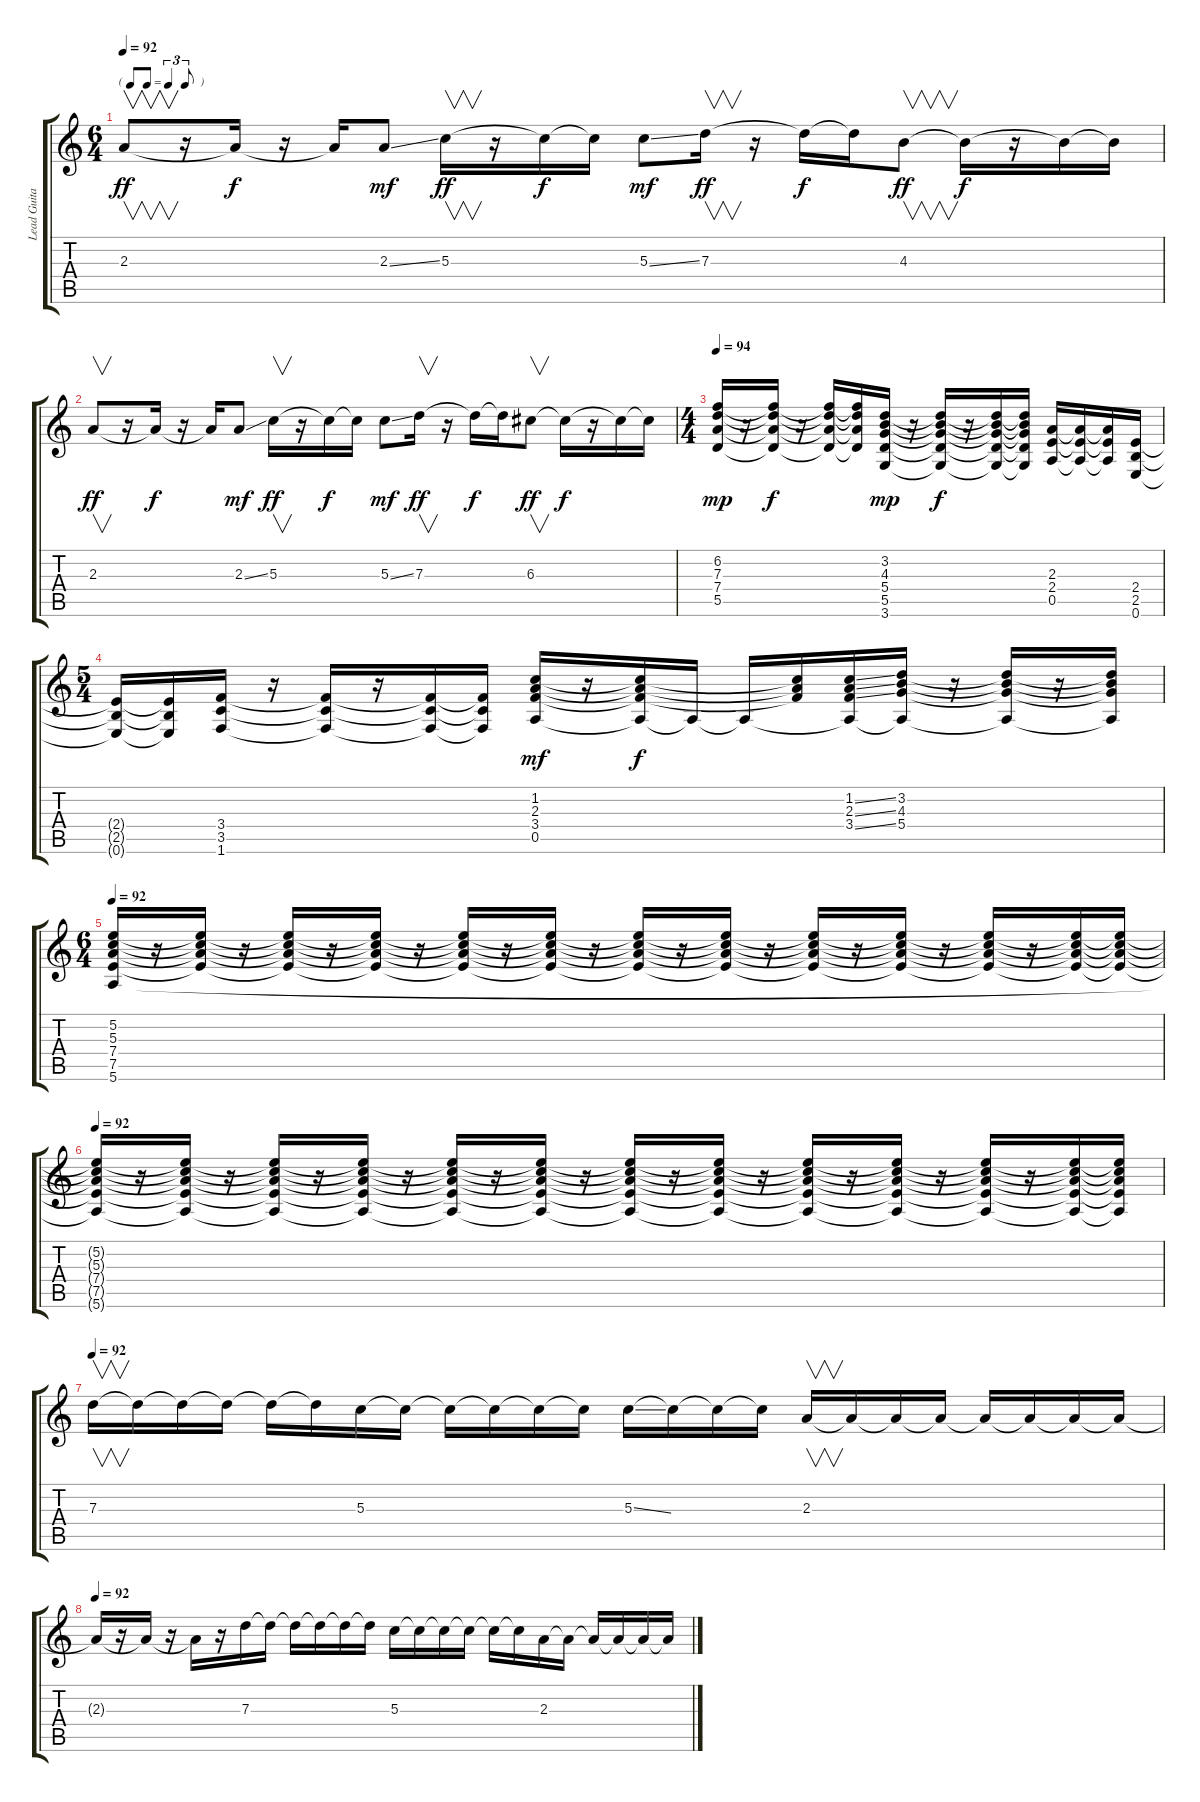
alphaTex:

\track ("Lead Guitar" "Lead Guita") {instrument overdrivenguitar}
\staff {score tabs}
\tuning (E4 B3 G3 D3 A2 E2) {hide}
\ts (6 4)
\tf triplet8th
\tempo 92
\clef g2
\ks c
2.3.8{v dy ff} r.16 2.3{t}.16{dy f} r.16 2.3{t}.16 2.3{ss}.8{dy mf} 5.3.16{v dy ff} r.16 5.3{t}.16{dy f} 5.3{t}.16 5.3{ss}.8{dy mf} 7.3.16{v dy ff} r.16 7.3{t}.16{dy f} 7.3{t}.16 4.3.8{v dy ff} 4.3{t}.16{dy f} r.16 4.3{t}.16 4.3{t}.16 |
2.3.8{v dy ff} r.16 2.3{t}.16{dy f} r.16 2.3{t}.16 2.3{ss}.8{dy mf} 5.3.16{v dy ff} r.16 5.3{t}.16{dy f} 5.3{t}.16 5.3{ss}.8{dy mf} 7.3.16{v dy ff} r.16 7.3{t}.16{dy f} 7.3{t}.16 6.3.8{v dy ff} 6.3{t}.16{dy f} r.16 6.3{t}.16 6.3{t}.16 |
\ts (4 4)
\tempo 94
(6.2 7.3 7.4 5.5).16{dy mp} r.16 (6.2{t} 7.3{t} 7.4{t} 5.5{t}).16{dy f} r.16 (6.2{t} 7.3{t} 7.4{t} 5.5{t}).16 (6.2{t} 7.3{t} 7.4{t} 5.5{t}).16 (3.2 4.3 5.4 5.5 3.6).16{dy mp} r.16 (3.2{t} 4.3{t} 5.4{t} 5.5{t} 3.6{t}).16{dy f} r.16 (3.2{t} 4.3{t} 5.4{t} 5.5{t} 3.6{t}).16 (3.2{t} 4.3{t} 5.4{t} 5.5{t} 3.6{t}).16 (2.3 2.4 0.5).16 (2.3{t} 2.4{t} 0.5{t}).16 (2.3{t} 2.4{t} 0.5{t}).16 (2.4 2.5 0.6).16 |
\ts (5 4)
(2.4{t} 2.5{t} 0.6{t}).16 (2.4{t} 2.5{t} 0.6{t}).16 (3.4 3.5 1.6).16 r.16 (3.4{t} 3.5{t} 1.6{t}).16 r.16 (3.4{t} 3.5{t} 1.6{t}).16 (3.4{t} 3.5{t} 1.6{t}).16 (1.2 2.3 3.4 0.5).16{dy mf} r.16 (1.2{t} 2.3{t} 3.4{t} 0.5{t}).16{dy f} 0.5{t}.16 0.5{t}.16 (1.2{t} 2.3{t} 3.4{t}).16 (1.2{ss} 2.3{ss} 3.4{ss} 0.5{t}).16 (3.2 4.3 5.4 0.5{t}).16 r.16 (3.2{t} 4.3{t} 5.4{t} 0.5{t}).16 r.16 (3.2{t} 4.3{t} 5.4{t} 0.5{t}).16 |
\ts (6 4)
\tempo 92
(5.2 5.3 7.4 7.5 5.6).16 r.16 (5.2{t} 5.3{t} 7.4{t} 7.5{t}).16 r.16 (5.2{t} 5.3{t} 7.4{t} 7.5{t}).16 r.16 (5.2{t} 5.3{t} 7.4{t} 7.5{t}).16 r.16 (5.2{t} 5.3{t} 7.4{t} 7.5{t}).16 r.16 (5.2{t} 5.3{t} 7.4{t} 7.5{t}).16 r.16 (5.2{t} 5.3{t} 7.4{t} 7.5{t}).16 r.16 (5.2{t} 5.3{t} 7.4{t} 7.5{t}).16 r.16 (5.2{t} 5.3{t} 7.4{t} 7.5{t}).16 r.16{volume 16} (5.2{t} 5.3{t} 7.4{t} 7.5{t}).16 r.16 (5.2{t} 5.3{t} 7.4{t} 7.5{t}).16 r.16{volume 15} (5.2{t} 5.3{t} 7.4{t} 7.5{t}).16 (5.2{t} 5.3{t} 7.4{t} 7.5{t}).16 |
\tempo 92
(5.2{t} 5.3{t} 7.4{t} 7.5{t} 5.6{t}).16{volume 14} r.16 (5.2{t} 5.3{t} 7.4{t} 7.5{t} 5.6{t}).16 r.16{volume 13} (5.2{t} 5.3{t} 7.4{t} 7.5{t} 5.6{t}).16 r.16{volume 12} (5.2{t} 5.3{t} 7.4{t} 7.5{t} 5.6{t}).16 r.16 (5.2{t} 5.3{t} 7.4{t} 7.5{t} 5.6{t}).16{volume 11} r.16 (5.2{t} 5.3{t} 7.4{t} 7.5{t} 5.6{t}).16 r.16{volume 10} (5.2{t} 5.3{t} 7.4{t} 7.5{t} 5.6{t}).16 r.16 (5.2{t} 5.3{t} 7.4{t} 7.5{t} 5.6{t}).16{volume 9} r.16 (5.2{t} 5.3{t} 7.4{t} 7.5{t} 5.6{t}).16 r.16{volume 8} (5.2{t} 5.3{t} 7.4{t} 7.5{t} 5.6{t}).16 r.16{volume 7} (5.2{t} 5.3{t} 7.4{t} 7.5{t} 5.6{t}).16 r.16{volume 6} (5.2{t} 5.3{t} 7.4{t} 7.5{t} 5.6{t}).16 (5.2{t} 5.3{t} 7.4{t} 7.5{t} 5.6{t}).16 |
\tempo 92
7.3.16{v volume 16} 7.3{t}.16 7.3{t}.16 7.3{t}.16 7.3{t}.16 7.3{t}.16 5.3.16 5.3{t}.16 5.3{t}.16 5.3{t}.16 5.3{t}.16 5.3{t}.16 5.3{ss}.16 5.3{t}.16 5.3{t}.16 5.3{t}.16 2.3.16{v} 2.3{t}.16 2.3{t}.16 2.3{t}.16 2.3{t}.16 2.3{t}.16 2.3{t}.16 2.3{t}.16 |
\tempo 92
2.3{t}.16 r.16 2.3{t}.16 r.16 2.3{t}.16 r.16 7.3.16 7.3{t}.16 7.3{t}.16 7.3{t}.16 7.3{t}.16 7.3{t}.16 5.3.16 5.3{t}.16 5.3{t}.16 5.3{t}.16 5.3{t}.16 5.3{t}.16 2.3.16 2.3{t}.16 2.3{t}.16 2.3{t}.16 2.3{t}.16 2.3{t}.16
